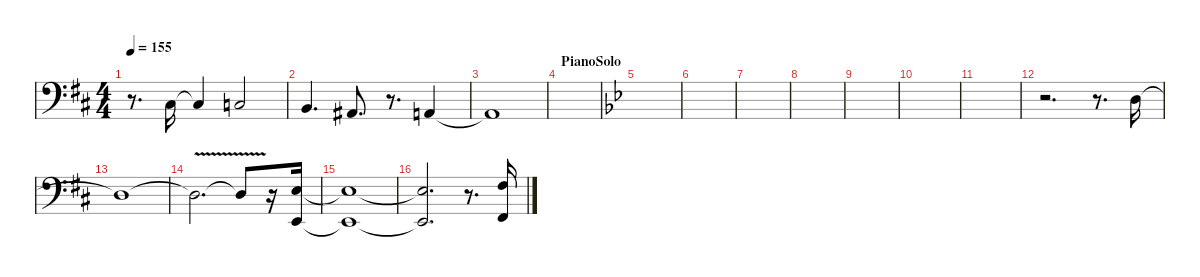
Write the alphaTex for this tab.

\hideDynamics
\bracketExtendMode nobrackets
\singleTrackTrackNamePolicy hidden
\multiTrackTrackNamePolicy hidden
\otherSystemsTrackNameOrientation horizontal
\track ("Trombone in Bb" "Trbn") {instrument trombone}
\staff {score}
\tuning (E4 B3 G3 D3 A2 E2)
\ts (4 4)
\tempo 155
\clef f4
\ks d
r.8{d dy mf beam Down} 4.5{acc #}.16{beam Up} 4.5{t acc #}.4{beam Up} 3.5{acc forcenatural}.2{beam Up} |
2.5{acc forcenatural}.4{d beam Up} 1.5{acc #}.8{d beam Up} r.8{d beam Up} 0.5{acc forcenatural}.4{beam Up} |
0.5{t acc forcenatural}.1{beam Up} |
\section ("" "PianoSolo")
|
\scale
0.333333
\ks bb
|
\scale
0.333333 |
\scale
0.333333 |
\scale
0.333333 |
\scale
0.333333 |
\scale
0.333333 |
|
r.2{d beam Down} r.8{d beam Down} 0.4{acc forcenatural}.16{dy mp beam Down} |
\ks d
0.4{t acc forcenatural}.1{beam Down} |
0.4{v t acc forcenatural}.2{d beam Down} 0.4{t acc forcenatural}.8{beam Up} r.16{beam Up} (2.4{acc forcenatural} 0.6{acc forcenatural}).16{beam Up} |
(2.4{t acc forcenatural} 0.6{t acc forcenatural}).1{beam Up} |
(2.4{t acc forcenatural} 0.6{t acc forcenatural}).2{d beam Up} r.8{d beam Up} (2.6{acc #} 4.4{acc #}).16{beam Up}
